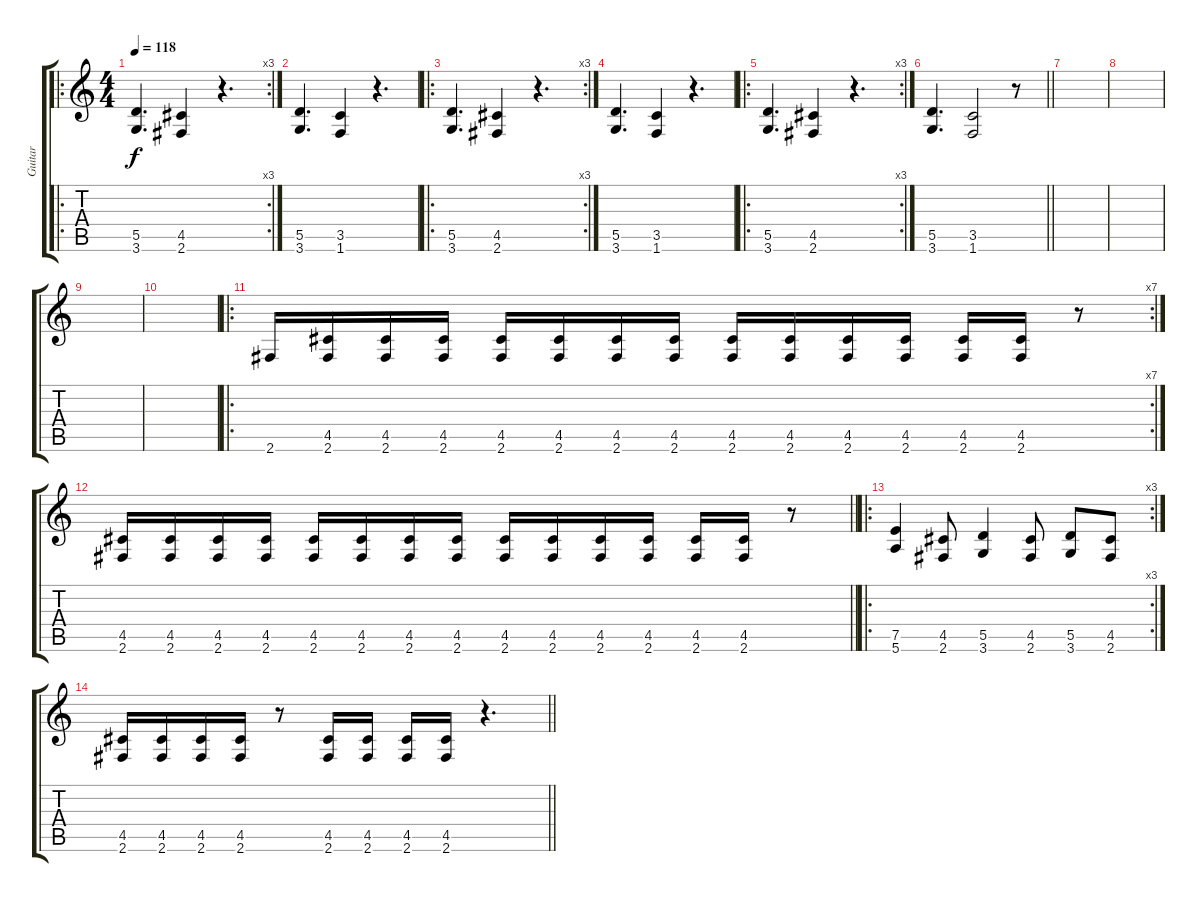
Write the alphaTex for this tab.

\track ("Guitar" "Guitar") {instrument distortionguitar}
\staff {score tabs}
\tuning (E4 B3 G3 D3 A2 E2) {hide}
\ro
\rc 3
\ts (4 4)
\tempo 118
\clef g2
\ks c
(5.5 3.6).4{d dy f} (4.5 2.6).4 r.4{d} |
(5.5 3.6).4{d} (3.5 1.6).4 r.4{d} |
\ro
\rc 3
(5.5 3.6).4{d} (4.5 2.6).4 r.4{d} |
(5.5 3.6).4{d} (3.5 1.6).4 r.4{d} |
\ro
\rc 3
(5.5 3.6).4{d} (4.5 2.6).4 r.4{d} |
\barLineRight lightlight
(5.5 3.6).4{d} (3.5 1.6).2 r.8 |
|
|
|
|
\ro
\rc 7
2.6.16 (4.5 2.6).16 (4.5 2.6).16 (4.5 2.6).16 (4.5 2.6).16 (4.5 2.6).16 (4.5 2.6).16 (4.5 2.6).16 (4.5 2.6).16 (4.5 2.6).16 (4.5 2.6).16 (4.5 2.6).16 (4.5 2.6).16 (4.5 2.6).16 r.8 |
\barLineRight lightlight
(4.5 2.6).16 (4.5 2.6).16 (4.5 2.6).16 (4.5 2.6).16 (4.5 2.6).16 (4.5 2.6).16 (4.5 2.6).16 (4.5 2.6).16 (4.5 2.6).16 (4.5 2.6).16 (4.5 2.6).16 (4.5 2.6).16 (4.5 2.6).16 (4.5 2.6).16 r.8 |
\ro
\rc 3
(7.5 5.6).4 (4.5 2.6).8 (5.5 3.6).4 (4.5 2.6).8 (5.5 3.6).8 (4.5 2.6).8 |
\barLineRight lightlight
(4.5 2.6).16 (4.5 2.6).16 (4.5 2.6).16 (4.5 2.6).16 r.8 (4.5 2.6).16 (4.5 2.6).16 (4.5 2.6).16 (4.5 2.6).16 r.4{d}
